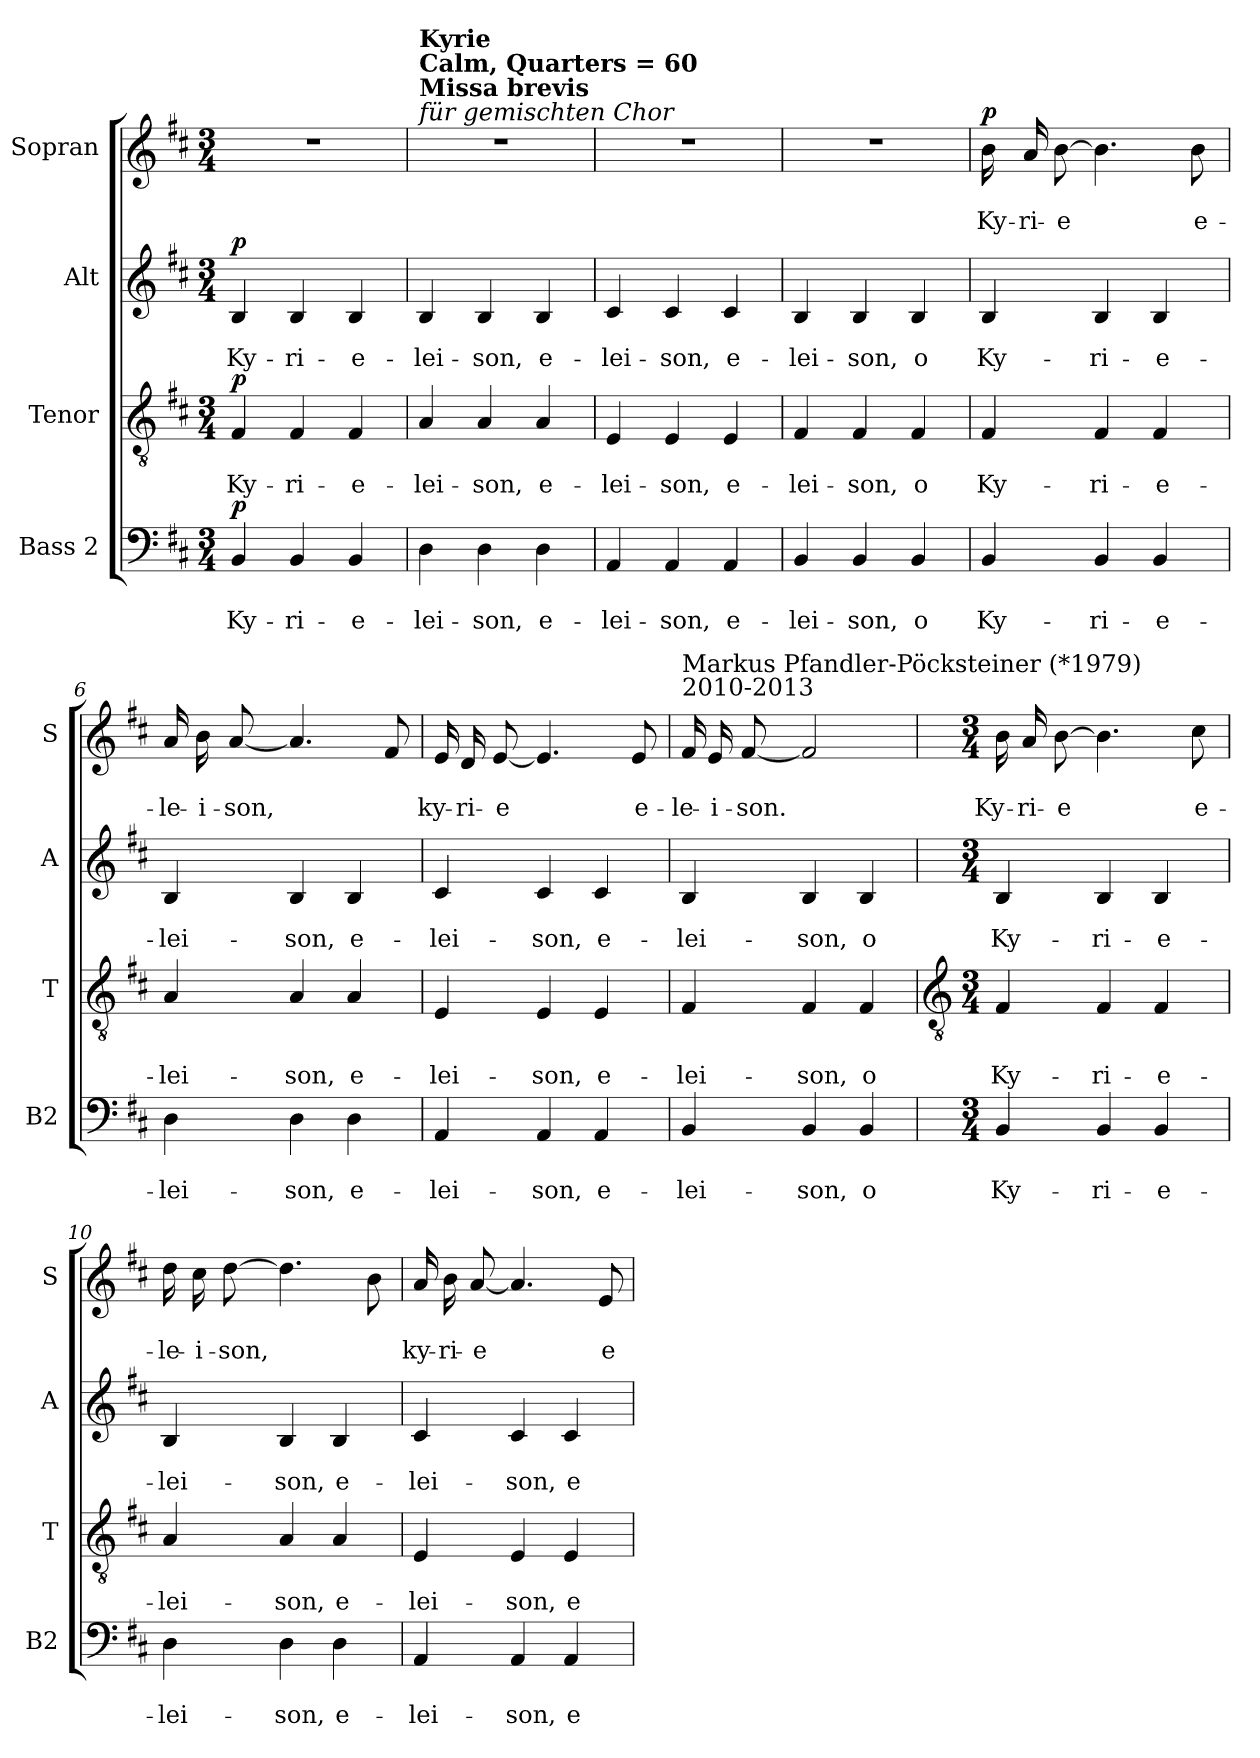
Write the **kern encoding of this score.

**kern	**text	**text	**dynam	**kern	**text	**text	**dynam	**kern	**text	**text	**dynam	**kern	**text	**text	**dynam
*part4	*part4	*part4	*part4	*part3	*part3	*part3	*part3	*part2	*part2	*part2	*part2	*part1	*part1	*part1	*part1
*staff4	*staff4	*staff4	*staff4	*staff3	*staff3	*staff3	*staff3	*staff2	*staff2	*staff2	*staff2	*staff1	*staff1	*staff1	*staff1
*I"Bass 2	*	*	*	*I"Tenor	*	*	*	*I"Alt	*	*	*	*I"Sopran	*	*	*
*I'B2	*	*	*	*I'T	*	*	*	*I'A	*	*	*	*I'S	*	*	*
*clefF4	*	*	*	*clefGv2	*	*	*	*clefG2	*	*	*	*clefG2	*	*	*
*k[f#c#]	*	*	*	*k[f#c#]	*	*	*	*k[f#c#]	*	*	*	*k[f#c#]	*	*	*
*D:	*	*	*	*D:	*	*	*	*D:	*	*	*	*D:	*	*	*
*M3/4	*	*	*	*M3/4	*	*	*	*M3/4	*	*	*	*M3/4	*	*	*
=1	=1	=1	=1	=1	=1	=1	=1	=1	=1	=1	=1	=1	=1	=1	=1
!	!	!LO:LY:b	!LO:DY:b	!	!	!LO:LY:b	!LO:DY:b	!	!	!LO:LY:b	!LO:DY:b	!LO:N:vis=1	!	!	!
4BB	.	Ky-	p	4F#	.	Ky-	p	4B	.	Ky-	p	2.r	.	.	.
!	!	!LO:LY:b	!	!	!	!LO:LY:b	!	!	!	!LO:LY:b	!	!	!	!	!
4BB	.	-ri-	.	4F#	.	-ri-	.	4B	.	-ri-	.	.	.	.	.
!	!	!LO:LY:b	!	!	!	!LO:LY:b	!	!	!	!LO:LY:b	!	!	!	!	!
4BB	.	-e-	.	4F#	.	-e-	.	4B	.	-e-	.	.	.	.	.
=2	=2	=2	=2	=2	=2	=2	=2	=2	=2	=2	=2	=2	=2	=2	=2
!	!	!	!	!	!	!	!	!	!	!	!	!LO:TX:a:i:t=für gemischten Chor	!	!	!
!	!	!	!	!	!	!	!	!	!	!	!	!LO:TX:a:B:t=Missa brevis	!	!	!
!	!	!	!	!	!	!	!	!	!	!	!	!LO:TX:a:B:t=Calm, Quarters = 60	!	!	!
!	!	!	!	!	!	!	!	!	!	!	!	!LO:TX:a:B:t=Kyrie	!	!	!
!	!	!LO:LY:b	!	!	!	!LO:LY:b	!	!	!	!LO:LY:b	!	!LO:N:vis=1	!	!	!
4D	.	-lei-	.	4A	.	-lei-	.	4B	.	-lei-	.	2.r	.	.	.
!	!	!LO:LY:b	!	!	!	!LO:LY:b	!	!	!	!LO:LY:b	!	!	!	!	!
4D	.	-son,	.	4A	.	-son,	.	4B	.	-son,	.	.	.	.	.
!	!	!LO:LY:b	!	!	!	!LO:LY:b	!	!	!	!LO:LY:b	!	!	!	!	!
4D	.	e-	.	4A	.	e-	.	4B	.	e-	.	.	.	.	.
=3	=3	=3	=3	=3	=3	=3	=3	=3	=3	=3	=3	=3	=3	=3	=3
!	!	!LO:LY:b	!	!	!	!LO:LY:b	!	!	!	!LO:LY:b	!	!LO:N:vis=1	!	!	!
4AA	.	-lei-	.	4E	.	-lei-	.	4c#	.	-lei-	.	2.r	.	.	.
!	!	!LO:LY:b	!	!	!	!LO:LY:b	!	!	!	!LO:LY:b	!	!	!	!	!
4AA	.	-son,	.	4E	.	-son,	.	4c#	.	-son,	.	.	.	.	.
!	!	!LO:LY:b	!	!	!	!LO:LY:b	!	!	!	!LO:LY:b	!	!	!	!	!
4AA	.	e-	.	4E	.	e-	.	4c#	.	e-	.	.	.	.	.
=4	=4	=4	=4	=4	=4	=4	=4	=4	=4	=4	=4	=4	=4	=4	=4
!	!	!LO:LY:b	!	!	!	!LO:LY:b	!	!	!	!LO:LY:b	!	!LO:N:vis=1	!	!	!
4BB	.	-lei-	.	4F#	.	-lei-	.	4B	.	-lei-	.	2.r	.	.	.
!	!	!LO:LY:b	!	!	!	!LO:LY:b	!	!	!	!LO:LY:b	!	!	!	!	!
4BB	.	-son,	.	4F#	.	-son,	.	4B	.	-son,	.	.	.	.	.
!	!	!LO:LY:b	!	!	!	!LO:LY:b	!	!	!	!LO:LY:b	!	!	!	!	!
4BB	.	o	.	4F#	.	o	.	4B	.	o	.	.	.	.	.
=5	=5	=5	=5	=5	=5	=5	=5	=5	=5	=5	=5	=5	=5	=5	=5
!	!	!LO:LY:b	!	!	!	!LO:LY:b	!	!	!	!LO:LY:b	!	!	!	!LO:LY:b	!LO:DY:b
4BB	.	Ky-	.	4F#	.	Ky-	.	4B	.	Ky-	.	16bLL	.	Ky-	p
!	!	!	!	!	!	!	!	!	!	!	!	!	!	!LO:LY:b	!
.	.	.	.	.	.	.	.	.	.	.	.	16a	.	-ri-	.
!	!	!	!	!	!	!	!	!	!	!	!	!	!	!LO:LY:b	!
.	.	.	.	.	.	.	.	.	.	.	.	[8bJ	.	-e	.
!	!	!LO:LY:b	!	!	!	!LO:LY:b	!	!	!	!LO:LY:b	!	!	!	!	!
4BB	.	-ri-	.	4F#	.	-ri-	.	4B	.	-ri-	.	4.b]	.	.	.
!	!	!LO:LY:b	!	!	!	!LO:LY:b	!	!	!	!LO:LY:b	!	!	!	!	!
4BB	.	-e-	.	4F#	.	-e-	.	4B	.	-e-	.	.	.	.	.
!	!	!	!	!	!	!	!	!	!	!	!	!	!	!LO:LY:b	!
.	.	.	.	.	.	.	.	.	.	.	.	8b	.	e-	.
=6	=6	=6	=6	=6	=6	=6	=6	=6	=6	=6	=6	=6	=6	=6	=6
!	!	!LO:LY:b	!	!	!	!LO:LY:b	!	!	!	!LO:LY:b	!	!	!	!LO:LY:b	!
4D	.	-lei-	.	4A	.	-lei-	.	4B	.	-lei-	.	16aLL	.	-le-	.
!	!	!	!	!	!	!	!	!	!	!	!	!	!	!LO:LY:b	!
.	.	.	.	.	.	.	.	.	.	.	.	16b	.	-i-	.
!	!	!	!	!	!	!	!	!	!	!	!	!	!	!LO:LY:b	!
.	.	.	.	.	.	.	.	.	.	.	.	[8aJ	.	-son,	.
!	!	!LO:LY:b	!	!	!	!LO:LY:b	!	!	!	!LO:LY:b	!	!	!	!	!
4D	.	-son,	.	4A	.	-son,	.	4B	.	-son,	.	4.a]	.	.	.
!	!	!LO:LY:b	!	!	!	!LO:LY:b	!	!	!	!LO:LY:b	!	!	!	!	!
4D	.	e-	.	4A	.	e-	.	4B	.	e-	.	.	.	.	.
.	.	.	.	.	.	.	.	.	.	.	.	8f#	.	.	.
=7	=7	=7	=7	=7	=7	=7	=7	=7	=7	=7	=7	=7	=7	=7	=7
!	!	!LO:LY:b	!	!	!	!LO:LY:b	!	!	!	!LO:LY:b	!	!	!	!LO:LY:b	!
4AA	.	-lei-	.	4E	.	-lei-	.	4c#	.	-lei-	.	16eLL	.	ky-	.
!	!	!	!	!	!	!	!	!	!	!	!	!	!	!LO:LY:b	!
.	.	.	.	.	.	.	.	.	.	.	.	16d	.	-ri-	.
!	!	!	!	!	!	!	!	!	!	!	!	!	!	!LO:LY:b	!
.	.	.	.	.	.	.	.	.	.	.	.	[8eJ	.	-e	.
!	!	!LO:LY:b	!	!	!	!LO:LY:b	!	!	!	!LO:LY:b	!	!	!	!	!
4AA	.	-son,	.	4E	.	-son,	.	4c#	.	-son,	.	4.e]	.	.	.
!	!	!LO:LY:b	!	!	!	!LO:LY:b	!	!	!	!LO:LY:b	!	!	!	!	!
4AA	.	e-	.	4E	.	e-	.	4c#	.	e-	.	.	.	.	.
!	!	!	!	!	!	!	!	!	!	!	!	!	!	!LO:LY:b	!
.	.	.	.	.	.	.	.	.	.	.	.	8e	.	e-	.
=8	=8	=8	=8	=8	=8	=8	=8	=8	=8	=8	=8	=8	=8	=8	=8
!	!	!	!	!	!	!	!	!	!	!	!	!LO:TX:a:t=Markus Pfandler-Pöcksteiner (*1979)\n2010-2013	!	!	!
!	!	!LO:LY:b	!	!	!	!LO:LY:b	!	!	!	!LO:LY:b	!	!	!	!LO:LY:b	!
4BB	.	-lei-	.	4F#	.	-lei-	.	4B	.	-lei-	.	16f#LL	.	-le-	.
!	!	!	!	!	!	!	!	!	!	!	!	!	!	!LO:LY:b	!
.	.	.	.	.	.	.	.	.	.	.	.	16e	.	-i-	.
!	!	!	!	!	!	!	!	!	!	!	!	!	!	!LO:LY:b	!
.	.	.	.	.	.	.	.	.	.	.	.	[8f#J	.	-son.	.
!	!	!LO:LY:b	!	!	!	!LO:LY:b	!	!	!	!LO:LY:b	!	!	!	!	!
4BB	.	-son,	.	4F#	.	-son,	.	4B	.	-son,	.	2f#]	.	.	.
!	!	!LO:LY:b	!	!	!	!LO:LY:b	!	!	!	!LO:LY:b	!	!	!	!	!
4BB	.	o	.	4F#	.	o	.	4B	.	o	.	.	.	.	.
!!LO:LB:g=z
=9	=9	=9	=9	=9	=9	=9	=9	=9	=9	=9	=9	=9	=9	=9	=9
*	*	*	*	*clefGv2	*	*	*	*	*	*	*	*	*	*	*
*M3/4	*	*	*	*M3/4	*	*	*	*M3/4	*	*	*	*M3/4	*	*	*
!	!	!LO:LY:b	!	!	!	!LO:LY:b	!	!	!	!LO:LY:b	!	!	!	!LO:LY:b	!
4BB	.	Ky-	.	4F#	.	Ky-	.	4B	.	Ky-	.	16bLL	.	Ky-	.
!	!	!	!	!	!	!	!	!	!	!	!	!	!	!LO:LY:b	!
.	.	.	.	.	.	.	.	.	.	.	.	16a	.	-ri-	.
!	!	!	!	!	!	!	!	!	!	!	!	!	!	!LO:LY:b	!
.	.	.	.	.	.	.	.	.	.	.	.	[8bJ	.	-e	.
!	!	!LO:LY:b	!	!	!	!LO:LY:b	!	!	!	!LO:LY:b	!	!	!	!	!
4BB	.	-ri-	.	4F#	.	-ri-	.	4B	.	-ri-	.	4.b]	.	.	.
!	!	!LO:LY:b	!	!	!	!LO:LY:b	!	!	!	!LO:LY:b	!	!	!	!	!
4BB	.	-e-	.	4F#	.	-e-	.	4B	.	-e-	.	.	.	.	.
!	!	!	!	!	!	!	!	!	!	!	!	!	!	!LO:LY:b	!
.	.	.	.	.	.	.	.	.	.	.	.	8cc#	.	e-	.
=10	=10	=10	=10	=10	=10	=10	=10	=10	=10	=10	=10	=10	=10	=10	=10
!	!	!LO:LY:b	!	!	!	!LO:LY:b	!	!	!	!LO:LY:b	!	!	!	!LO:LY:b	!
4D	.	-lei-	.	4A	.	-lei-	.	4B	.	-lei-	.	16ddLL	.	-le-	.
!	!	!	!	!	!	!	!	!	!	!	!	!	!	!LO:LY:b	!
.	.	.	.	.	.	.	.	.	.	.	.	16cc#	.	-i-	.
!	!	!	!	!	!	!	!	!	!	!	!	!	!	!LO:LY:b	!
.	.	.	.	.	.	.	.	.	.	.	.	[8ddJ	.	-son,	.
!	!	!LO:LY:b	!	!	!	!LO:LY:b	!	!	!	!LO:LY:b	!	!	!	!	!
4D	.	-son,	.	4A	.	-son,	.	4B	.	-son,	.	4.dd]	.	.	.
!	!	!LO:LY:b	!	!	!	!LO:LY:b	!	!	!	!LO:LY:b	!	!	!	!	!
4D	.	e-	.	4A	.	e-	.	4B	.	e-	.	.	.	.	.
.	.	.	.	.	.	.	.	.	.	.	.	8b	.	.	.
=11	=11	=11	=11	=11	=11	=11	=11	=11	=11	=11	=11	=11	=11	=11	=11
!	!	!LO:LY:b	!	!	!	!LO:LY:b	!	!	!	!LO:LY:b	!	!	!	!LO:LY:b	!
4AA	.	-lei-	.	4E	.	-lei-	.	4c#	.	-lei-	.	16aLL	.	ky-	.
!	!	!	!	!	!	!	!	!	!	!	!	!	!	!LO:LY:b	!
.	.	.	.	.	.	.	.	.	.	.	.	16b	.	-ri-	.
!	!	!	!	!	!	!	!	!	!	!	!	!	!	!LO:LY:b	!
.	.	.	.	.	.	.	.	.	.	.	.	[8aJ	.	-e	.
!	!	!LO:LY:b	!	!	!	!LO:LY:b	!	!	!	!LO:LY:b	!	!	!	!	!
4AA	.	-son,	.	4E	.	-son,	.	4c#	.	-son,	.	4.a]	.	.	.
!	!	!LO:LY:b	!	!	!	!LO:LY:b	!	!	!	!LO:LY:b	!	!	!	!	!
4AA	.	e-	.	4E	.	e-	.	4c#	.	e-	.	.	.	.	.
!	!	!	!	!	!	!	!	!	!	!	!	!	!	!LO:LY:b	!
.	.	.	.	.	.	.	.	.	.	.	.	8e	.	e-	.
=	=	=	=	=	=	=	=	=	=	=	=	=	=	=	=
*-	*-	*-	*-	*-	*-	*-	*-	*-	*-	*-	*-	*-	*-	*-	*-
